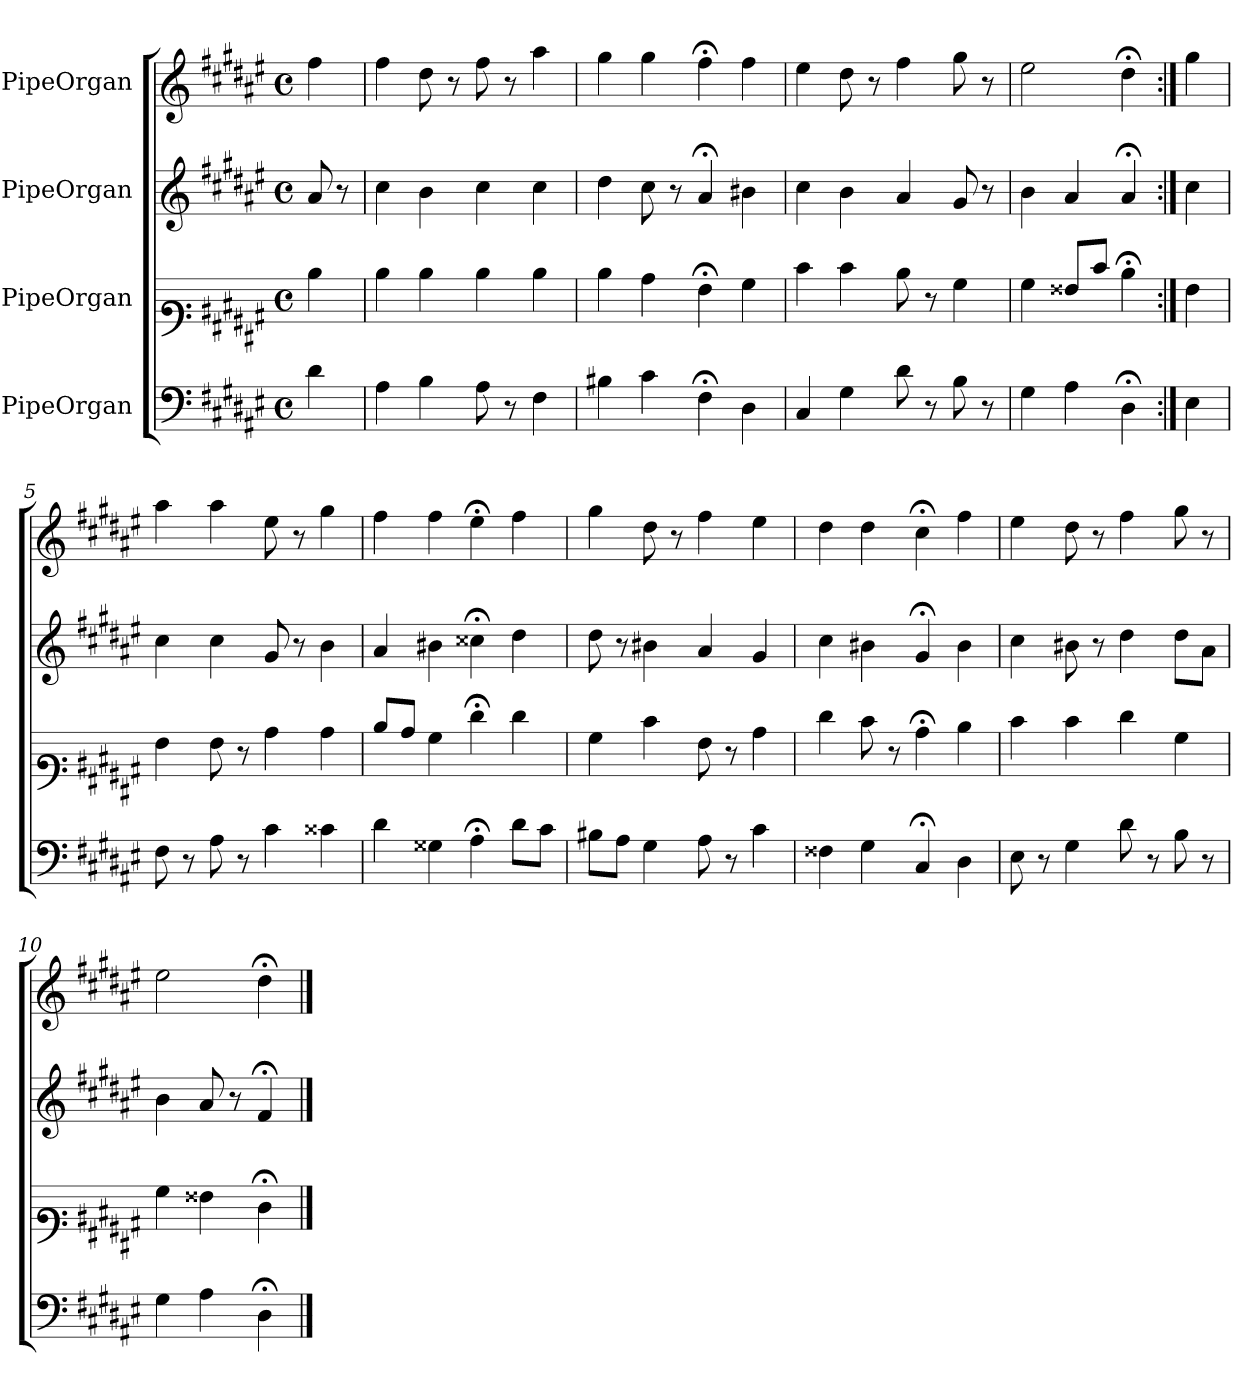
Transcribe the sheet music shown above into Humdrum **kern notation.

**kern	**kern	**kern	**kern
*part4	*part3	*part2	*part1
*staff4	*staff3	*staff2	*staff1
*I"PipeOrgan	*I"PipeOrgan	*I"PipeOrgan	*I"PipeOrgan
*clefF4	*clefF2	*clefG2	*clefG2
*k[f#c#g#d#a#e#]	*k[f#c#g#d#a#e#]	*k[f#c#g#d#a#e#]	*k[f#c#g#d#a#e#]
*d#:	*d#:	*d#:	*d#:
*M4/4	*M4/4	*M4/4	*M4/4
*met(c)	*met(c)	*met(c)	*met(c)
*MM60	*MM60	*MM60	*MM60
=	=	=	=
4d#	4f#	8a#	4ff#
.	.	8r	.
=1	=1	=1	=1
4A#	4f#	4cc#	4ff#
4B	4f#	4b	8dd#
.	.	.	8r
8A#	4f#	4cc#	8ff#
8r	.	.	8r
4F#	4f#	4cc#	4aa#
=2	=2	=2	=2
4B#X	4f#	4dd#	4gg#
4c#	4e#	8cc#	4gg#
.	.	8r	.
4F#;<	4c#;<	4a#;<	4ff#;<
4D#	4d#	4b#X	4ff#
=3	=3	=3	=3
4C#	4g#	4cc#	4ee#
4G#	4g#	4b	8dd#
.	.	.	8r
8d#	8f#	4a#	4ff#
8r	8r	.	.
8B	4d#	8g#	8gg#
8r	.	8r	8r
=4	=4	=4	=4
4G#	4d#	4b	2ee#
4A#	8c##X/L	4a#	.
.	8g#/J	.	.
4D#;<	4f#;<	4a#;<	4dd#;<
=:|!	=:|!	=:|!	=:|!
4E#	4c#	4cc#	4gg#
=5	=5	=5	=5
8F#	4c#	4cc#	4aa#
8r	.	.	.
8A#	8c#	4cc#	4aa#
8r	8r	.	.
4c#	4e#	8g#	8ee#
.	.	8r	8r
4c##X	4e#	4b	4gg#
=6	=6	=6	=6
4d#	8f#/L	4a#	4ff#
.	8e#/J	.	.
4G##X	4d#	4b#X	4ff#
4A#;<	4a#;<	4cc##X;<	4ee#;<
8d#\L	4a#	4dd#	4ff#
8c#\J	.	.	.
=7	=7	=7	=7
8B#X\L	4d#	8dd#	4gg#
8A#\J	.	8r	.
4G#	4g#	4b#X	8dd#
.	.	.	8r
8A#	8c#	4a#	4ff#
8r	8r	.	.
4c#	4e#	4g#	4ee#
=8	=8	=8	=8
4F##X	4a#	4cc#	4dd#
4G#	8g#	4b#X	4dd#
.	8r	.	.
4C#;<	4e#;<	4g#;<	4cc#;<
4D#	4f#	4b#	4ff#
=9	=9	=9	=9
8E#	4g#	4cc#	4ee#
8r	.	.	.
4G#	4g#	8b#X	8dd#
.	.	8r	8r
8d#	4a#	4dd#	4ff#
8r	.	.	.
8B	4d#	8dd#\L	8gg#
8r	.	8a#\J	8r
=10	=10	=10	=10
4G#	4d#	4b	2ee#
4A#	4c##X	8a#	.
.	.	8r	.
4D#;<	4A#;<	4f#;<	4dd#;<
==	==	==	==
*-	*-	*-	*-
